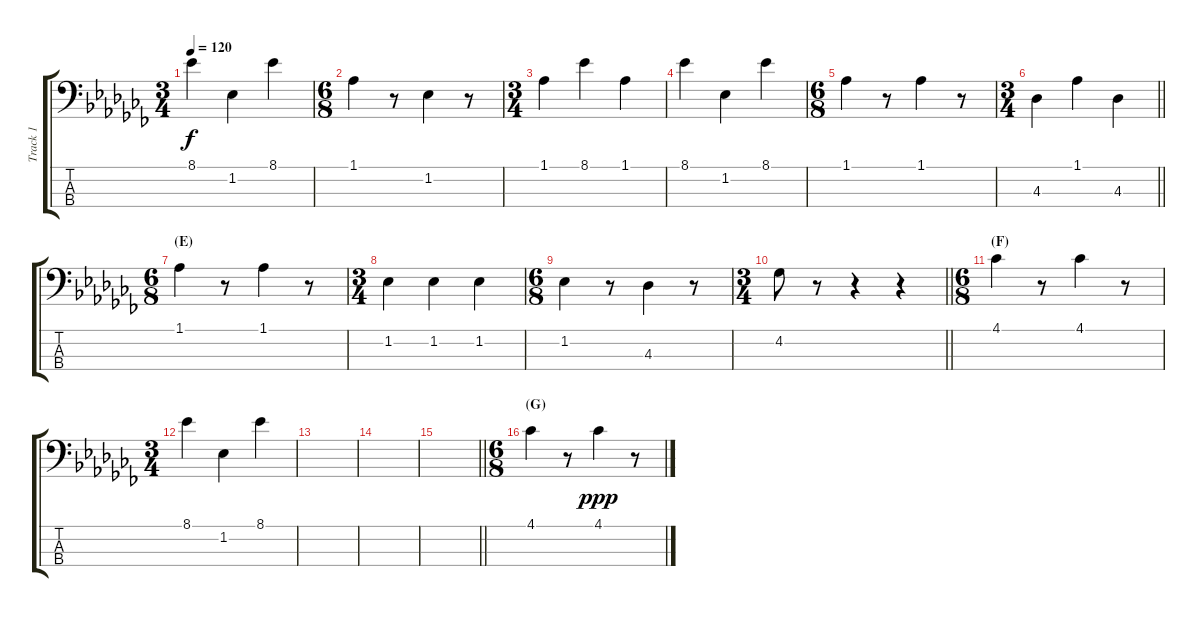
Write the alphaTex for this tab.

\track ("Track 1" "Track 1") {instrument electricbassfinger}
\staff {score tabs}
\tuning (G2 D2 A1 E1) {hide}
\ts (3 4)
\tempo 120
\clef f4
\ks cb
8.1.4{dy f} 1.2.4 8.1.4 |
\ts (6 8)
1.1.4 r.8 1.2.4 r.8 |
\ts (3 4)
1.1.4 8.1.4 1.1.4 |
8.1.4 1.2.4 8.1.4 |
\ts (6 8)
1.1.4 r.8 1.1.4 r.8 |
\ts (3 4)
\barLineRight lightlight
4.3.4 1.1.4 4.3.4 |
\ts (6 8)
\section ("" "(E)")
1.1.4 r.8 1.1.4 r.8 |
\ts (3 4)
1.2.4 1.2.4 1.2.4 |
\ts (6 8)
1.2.4 r.8 4.3.4 r.8 |
\ts (3 4)
\barLineRight lightlight
4.2.8 r.8 r.4 r.4 |
\ts (6 8)
\section ("" "(F)")
4.1.4 r.8 4.1.4 r.8 |
\ts (3 4)
8.1.4 1.2.4 8.1.4 |
|
|
\barLineRight lightlight
|
\ts (6 8)
\section ("" "(G)")
4.1.4 r.8 4.1.4{dy ppp} r.8
